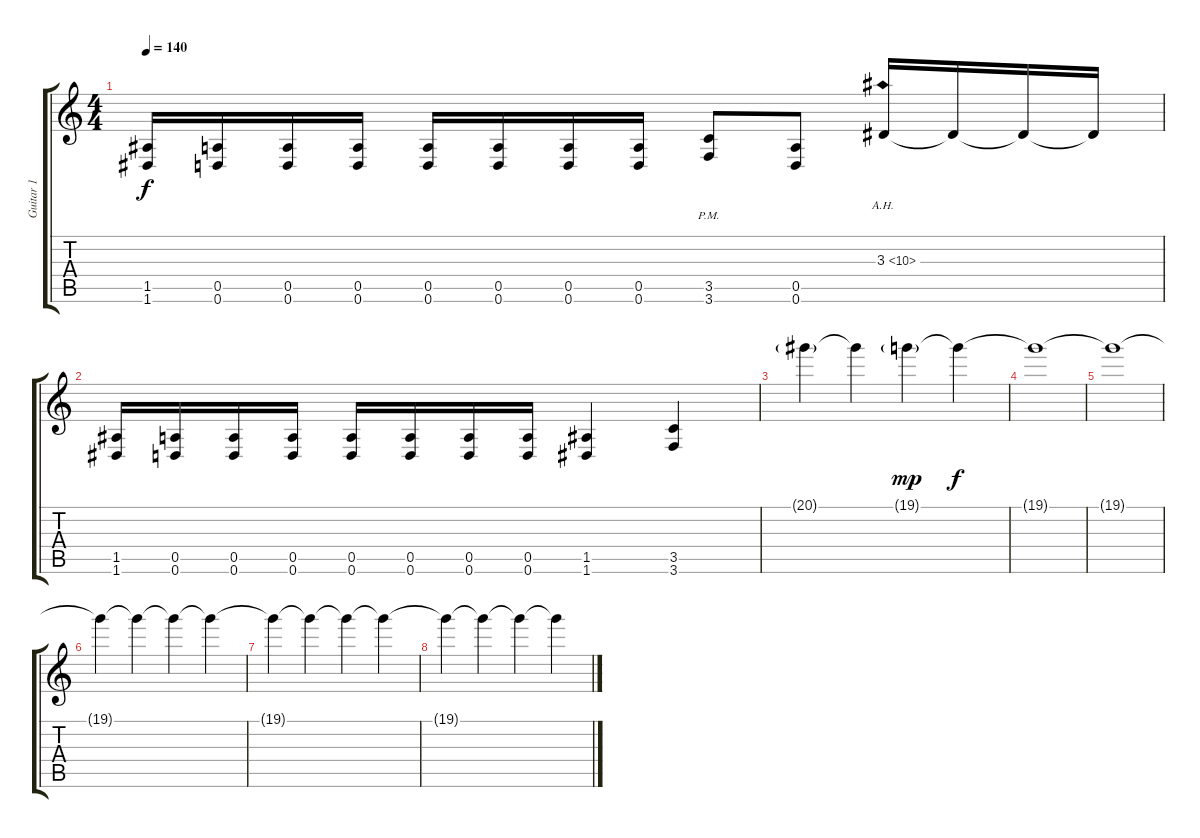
\track ("Guitar 1" "Guitar 1") {instrument distortionguitar}
\staff {score tabs}
\tuning (C4 G3 C3 F2 A2 D2) {hide}
\ts (4 4)
\tempo 140
\clef g2
\ks c
(1.5 1.6).16{dy f} (0.5 0.6).16 (0.5 0.6).16 (0.5 0.6).16 (0.5 0.6).16 (0.5 0.6).16 (0.5 0.6).16 (0.5 0.6).16 (3.5{pm} 3.6{pm}).8 (0.5 0.6).8 3.3{ah 7}.16 3.3{t}.16 3.3{t}.16 3.3{t}.16 |
(1.5 1.6).16 (0.5 0.6).16 (0.5 0.6).16 (0.5 0.6).16 (0.5 0.6).16 (0.5 0.6).16 (0.5 0.6).16 (0.5 0.6).16 (1.5 1.6).4 (3.5 3.6).4 |
20.1{g}.4 20.1{t}.4 19.1{g}.4{dy mp} 19.1{t}.4{dy f} |
19.1{t}.1 |
19.1{t}.1 |
19.1{t}.4{volume 15} 19.1{t}.4 19.1{t}.4 19.1{t}.4 |
19.1{t}.4 19.1{t}.4 19.1{t}.4 19.1{t}.4 |
19.1{t}.4{volume 14} 19.1{t}.4 19.1{t}.4 19.1{t}.4
